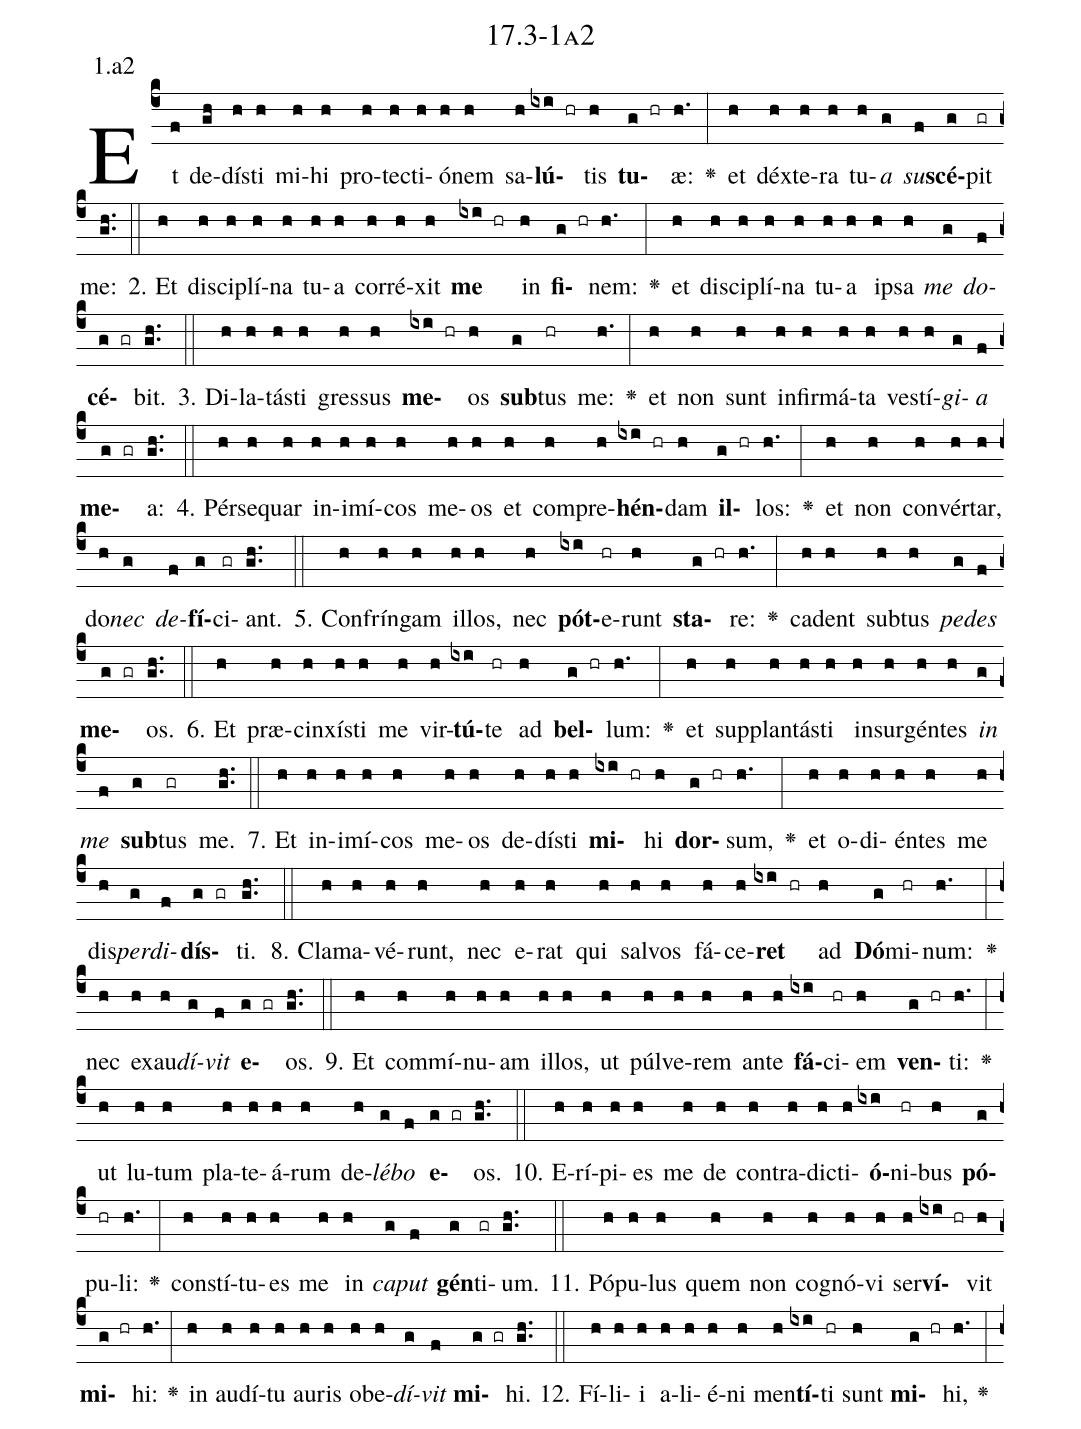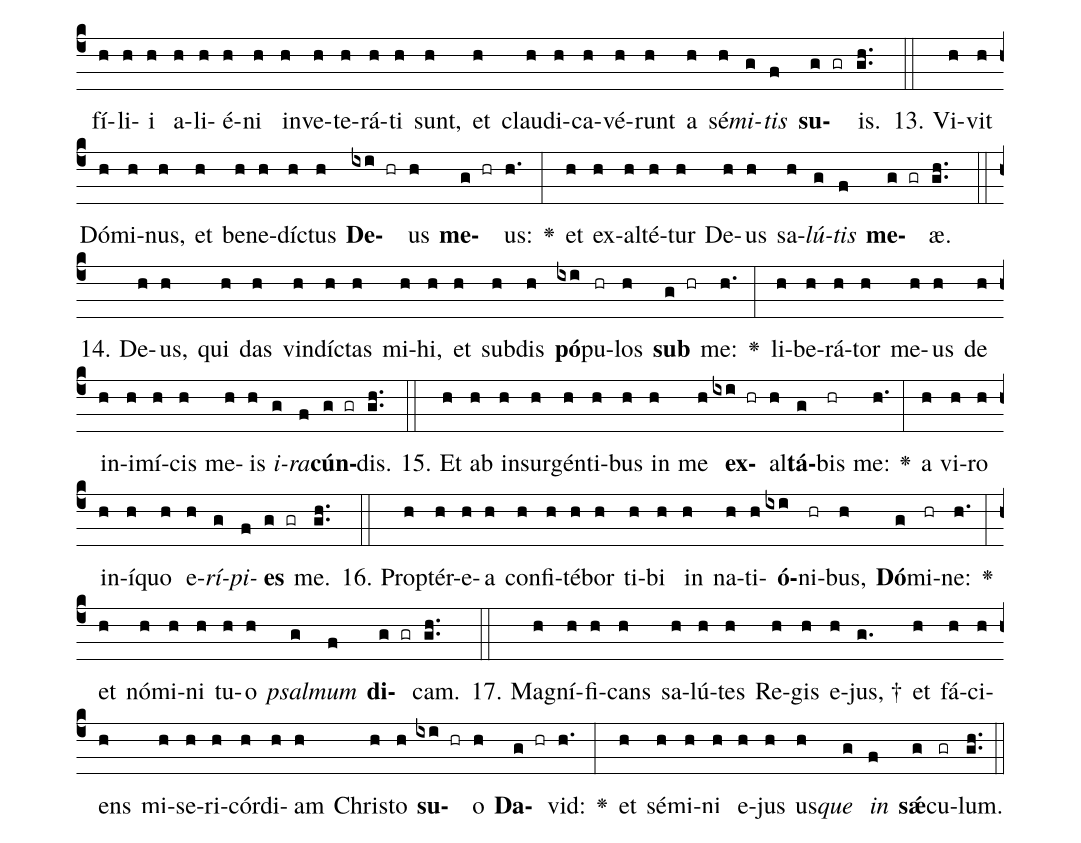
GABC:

name: 17.3-1a2;
annotation: 1.a2;
%%
(c4)Et(f) de(gh)dís(h)ti(h) mi(h)hi(h) pro(h)tec(h)ti(h)ó(h)nem(h) sa(h)<b>lú</b>(ixi hr)tis(h) <b>tu</b>(g hr)æ:(h.) <v>\greheightstar</v>(:) et(h) déx(h)te(h)ra(h) tu(h)<i>a</i>(g) <i>su</i>(f)<b>scé</b>(g)pit(gr) me:(gh..) (::)
2. Et(h) di(h)sci(h)plí(h)na(h) tu(h)a(h) cor(h)ré(h)xit(h) <b>me</b>(ixi hr) in(h) <b>fi</b>(g hr)nem:(h.) <v>\greheightstar</v>(:) et(h) di(h)sci(h)plí(h)na(h) tu(h)a(h) ip(h)sa(h) <i>me</i>(g) <i>do</i>(f)<b>cé</b>(g gr)bit.(gh..) (::)
3. Di(h)la(h)tás(h)ti(h) gres(h)sus(h) <b>me</b>(ixi hr)os(h) <b>sub</b>(g)tus(hr) me:(h.) <v>\greheightstar</v>(:) et(h) non(h) sunt(h) in(h)fir(h)má(h)ta(h) ves(h)tí(h)<i>gi</i>(g)<i>a</i>(f) <b>me</b>(g gr)a:(gh..) (::)
4. Pér(h)se(h)quar(h) in(h)i(h)mí(h)cos(h) me(h)os(h) et(h) com(h)pre(h)<b>hén</b>(ixi hr)dam(h) <b>il</b>(g hr)los:(h.) <v>\greheightstar</v>(:) et(h) non(h) con(h)vér(h)tar,(h) do(h)<i>nec</i>(g) <i>de</i>(f)<b>fí</b>(g)ci(gr)ant.(gh..) (::)
5. Con(h)frín(h)gam(h) il(h)los,(h) nec(h) <b>pót</b>(ixi)e(hr)runt(h) <b>sta</b>(g hr)re:(h.) <v>\greheightstar</v>(:) ca(h)dent(h) sub(h)tus(h) <i>pe</i>(g)<i>des</i>(f) <b>me</b>(g gr)os.(gh..) (::)
6. Et(h) præ(h)cin(h)xís(h)ti(h) me(h) vir(h)<b>tú</b>(ixi)te(hr) ad(h) <b>bel</b>(g hr)lum:(h.) <v>\greheightstar</v>(:) et(h) sup(h)plan(h)tás(h)ti(h) in(h)sur(h)gén(h)tes(h) <i>in</i>(g) <i>me</i>(f) <b>sub</b>(g)tus(gr) me.(gh..) (::)
7. Et(h) in(h)i(h)mí(h)cos(h) me(h)os(h) de(h)dís(h)ti(h) <b>mi</b>(ixi hr)hi(h) <b>dor</b>(g hr)sum,(h.) <v>\greheightstar</v>(:) et(h) o(h)di(h)én(h)tes(h) me(h) dis(h)<i>per</i>(g)<i>di</i>(f)<b>dís</b>(g gr)ti.(gh..) (::)
8. Cla(h)ma(h)vé(h)runt,(h) nec(h) e(h)rat(h) qui(h) sal(h)vos(h) fá(h)ce(h)<b>ret</b>(ixi hr) ad(h) <b>Dó</b>(g)mi(hr)num:(h.) <v>\greheightstar</v>(:) nec(h) ex(h)au(h)<i>dí</i>(g)<i>vit</i>(f) <b>e</b>(g gr)os.(gh..) (::)
9. Et(h) com(h)mí(h)nu(h)am(h) il(h)los,(h) ut(h) púl(h)ve(h)rem(h) an(h)te(h) <b>fá</b>(ixi)ci(hr)em(h) <b>ven</b>(g hr)ti:(h.) <v>\greheightstar</v>(:) ut(h) lu(h)tum(h) pla(h)te(h)á(h)rum(h) de(h)<i>lé</i>(g)<i>bo</i>(f) <b>e</b>(g gr)os.(gh..) (::)
10. E(h)rí(h)pi(h)es(h) me(h) de(h) con(h)tra(h)dic(h)ti(h)<b>ó</b>(ixi)ni(hr)bus(h) <b>pó</b>(g)pu(hr)li:(h.) <v>\greheightstar</v>(:) con(h)stí(h)tu(h)es(h) me(h) in(h) <i>ca</i>(g)<i>put</i>(f) <b>gén</b>(g)ti(gr)um.(gh..) (::)
11. Pó(h)pu(h)lus(h) quem(h) non(h) co(h)gnó(h)vi(h) ser(h)<b>ví</b>(ixi hr)vit(h) <b>mi</b>(g hr)hi:(h.) <v>\greheightstar</v>(:) in(h) au(h)dí(h)tu(h) au(h)ris(h) ob(h)e(h)<i>dí</i>(g)<i>vit</i>(f) <b>mi</b>(g gr)hi.(gh..) (::)
12. Fí(h)li(h)i(h) a(h)li(h)é(h)ni(h) men(h)<b>tí</b>(ixi)ti(hr) sunt(h) <b>mi</b>(g hr)hi,(h.) <v>\greheightstar</v>(:) fí(h)li(h)i(h) a(h)li(h)é(h)ni(h) in(h)ve(h)te(h)rá(h)ti(h) sunt,(h) et(h) clau(h)di(h)ca(h)vé(h)runt(h) a(h) sé(h)<i>mi</i>(g)<i>tis</i>(f) <b>su</b>(g gr)is.(gh..) (::)
13. Vi(h)vit(h) Dó(h)mi(h)nus,(h) et(h) be(h)ne(h)díc(h)tus(h) <b>De</b>(ixi hr)us(h) <b>me</b>(g hr)us:(h.) <v>\greheightstar</v>(:) et(h) ex(h)al(h)té(h)tur(h) De(h)us(h) sa(h)<i>lú</i>(g)<i>tis</i>(f) <b>me</b>(g gr)æ.(gh..) (::)
14. De(h)us,(h) qui(h) das(h) vin(h)díc(h)tas(h) mi(h)hi,(h) et(h) sub(h)dis(h) <b>pó</b>(ixi)pu(hr)los(h) <b>sub</b>(g hr) me:(h.) <v>\greheightstar</v>(:) li(h)be(h)rá(h)tor(h) me(h)us(h) de(h) in(h)i(h)mí(h)cis(h) me(h)is(h) <i>i</i>(g)<i>ra</i>(f)<b>cún</b>(g gr)dis.(gh..) (::)
15. Et(h) ab(h) in(h)sur(h)gén(h)ti(h)bus(h) in(h) me(h) <b>ex</b>(ixi hr)al(h)<b>tá</b>(g)bis(hr) me:(h.) <v>\greheightstar</v>(:) a(h) vi(h)ro(h) in(h)í(h)quo(h) e(h)<i>rí</i>(g)<i>pi</i>(f)<b>es</b>(g gr) me.(gh..) (::)
16. Prop(h)tér(h)e(h)a(h) con(h)fi(h)té(h)bor(h) ti(h)bi(h) in(h) na(h)ti(h)<b>ó</b>(ixi)ni(hr)bus,(h) <b>Dó</b>(g)mi(hr)ne:(h.) <v>\greheightstar</v>(:) et(h) nó(h)mi(h)ni(h) tu(h)o(h) <i>psal</i>(g)<i>mum</i>(f) <b>di</b>(g gr)cam.(gh..) (::)
17. Ma(h)gní(h)fi(h)cans(h) sa(h)lú(h)tes(h) Re(h)gis(h) e(h)jus, †(g.) et(h) fá(h)ci(h)ens(h) mi(h)se(h)ri(h)cór(h)di(h)am(h) Chris(h)to(h) <b>su</b>(ixi hr)o(h) <b>Da</b>(g hr)vid:(h.) <v>\greheightstar</v>(:) et(h) sé(h)mi(h)ni(h) e(h)jus(h) us(h)<i>que</i>(g) <i>in</i>(f) <b>sǽ</b>(g)cu(gr)lum.(gh..) (::)
